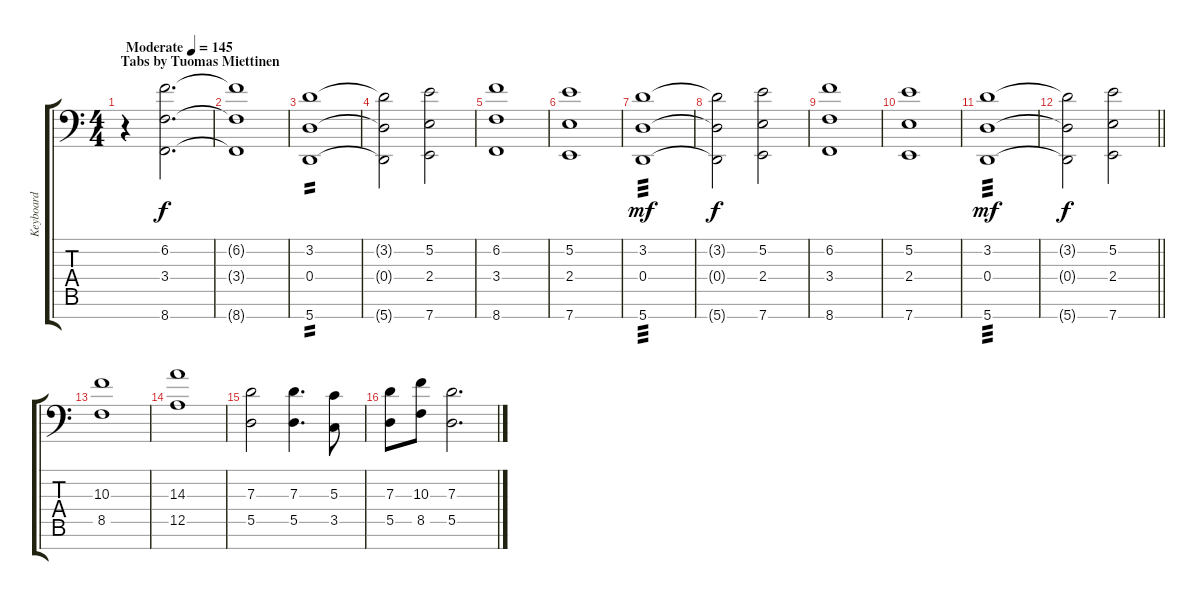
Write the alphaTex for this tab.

\track ("Keyboard" "Keyboard") {instrument tremolostrings}
\staff {score tabs}
\tuning (E4 B3 G3 D3 A2 E2 A1) {hide}
\ts (4 4)
\section ("" "Tabs by Tuomas Miettinen")
\tempo (145 "Moderate")
\clef f4
\ks c
r.4{dy f volume 0 instrument tremolostrings} (6.2 3.4 8.7).2{d volume 12} |
(6.2{t} 3.4{t} 8.7{t}).1 |
(3.2 0.4 5.7).1{tp 2} |
(3.2{t} 0.4{t} 5.7{t}).2 (5.2 2.4 7.7).2 |
(6.2 3.4 8.7).1 |
(5.2 2.4 7.7).1 |
(3.2 0.4 5.7).1{tp 3 dy mf} |
(3.2{t} 0.4{t} 5.7{t}).2{dy f} (5.2 2.4 7.7).2 |
(6.2 3.4 8.7).1 |
(5.2 2.4 7.7).1 |
(3.2 0.4 5.7).1{tp 3 dy mf} |
\barLineRight lightlight
(3.2{t} 0.4{t} 5.7{t}).2{dy f} (5.2 2.4 7.7).2 |
\section ("" "")
(10.3 8.5).1 |
(14.3 12.5).1 |
(7.3 5.5).2 (7.3 5.5).4{d} (5.3 3.5).8 |
(7.3 5.5).8 (10.3 8.5).8 (7.3 5.5).2{d}
